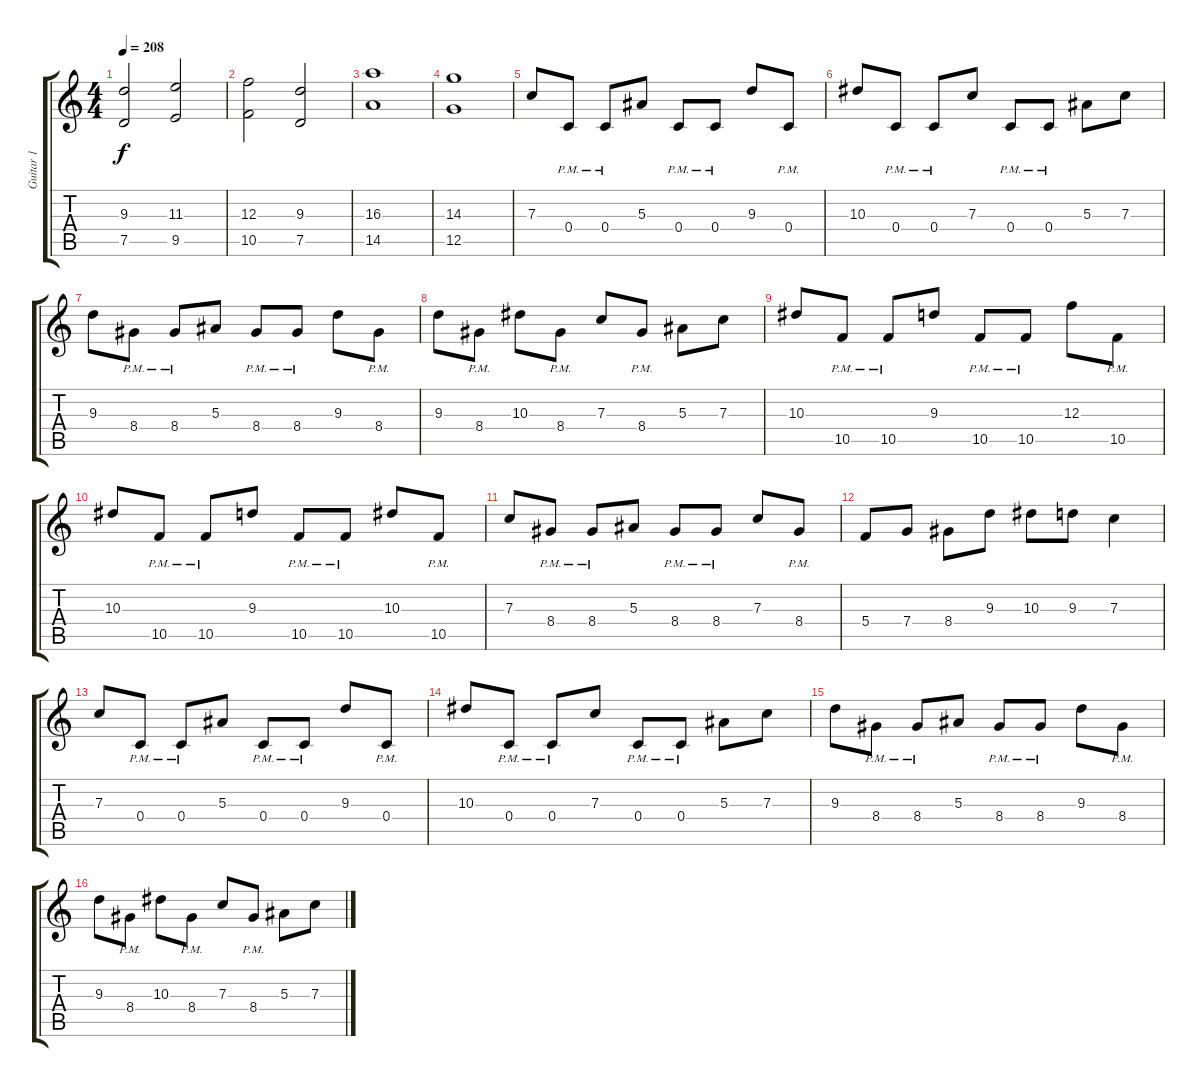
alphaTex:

\track ("Guitar 1" "Guitar 1") {instrument distortionguitar}
\staff {score tabs}
\tuning (D4 A3 F3 C3 G2 C2) {hide}
\ts (4 4)
\tempo 208
\clef g2
\ks c
(9.3 7.5).2{dy f} (11.3 9.5).2 |
(12.3 10.5).2 (9.3 7.5).2 |
(16.3 14.5).1 |
(14.3 12.5).1 |
7.3.8 0.4{pm}.8 0.4{pm}.8 5.3.8 0.4{pm}.8 0.4{pm}.8 9.3.8 0.4{pm}.8 |
10.3.8 0.4{pm}.8 0.4{pm}.8 7.3.8 0.4{pm}.8 0.4{pm}.8 5.3.8 7.3.8 |
9.3.8 8.4{pm}.8 8.4{pm}.8 5.3.8 8.4{pm}.8 8.4{pm}.8 9.3.8 8.4{pm}.8 |
9.3.8 8.4{pm}.8 10.3.8 8.4{pm}.8 7.3.8 8.4{pm}.8 5.3.8 7.3.8 |
10.3.8 10.5{pm}.8 10.5{pm}.8 9.3.8 10.5{pm}.8 10.5{pm}.8 12.3.8 10.5{pm}.8 |
10.3.8 10.5{pm}.8 10.5{pm}.8 9.3.8 10.5{pm}.8 10.5{pm}.8 10.3.8 10.5{pm}.8 |
7.3.8 8.4{pm}.8 8.4{pm}.8 5.3.8 8.4{pm}.8 8.4{pm}.8 7.3.8 8.4{pm}.8 |
5.4.8 7.4.8 8.4.8 9.3.8 10.3.8 9.3.8 7.3.4 |
7.3.8 0.4{pm}.8 0.4{pm}.8 5.3.8 0.4{pm}.8 0.4{pm}.8 9.3.8 0.4{pm}.8 |
10.3.8 0.4{pm}.8 0.4{pm}.8 7.3.8 0.4{pm}.8 0.4{pm}.8 5.3.8 7.3.8 |
9.3.8 8.4{pm}.8 8.4{pm}.8 5.3.8 8.4{pm}.8 8.4{pm}.8 9.3.8 8.4{pm}.8 |
9.3.8 8.4{pm}.8 10.3.8 8.4{pm}.8 7.3.8 8.4{pm}.8 5.3.8 7.3.8
